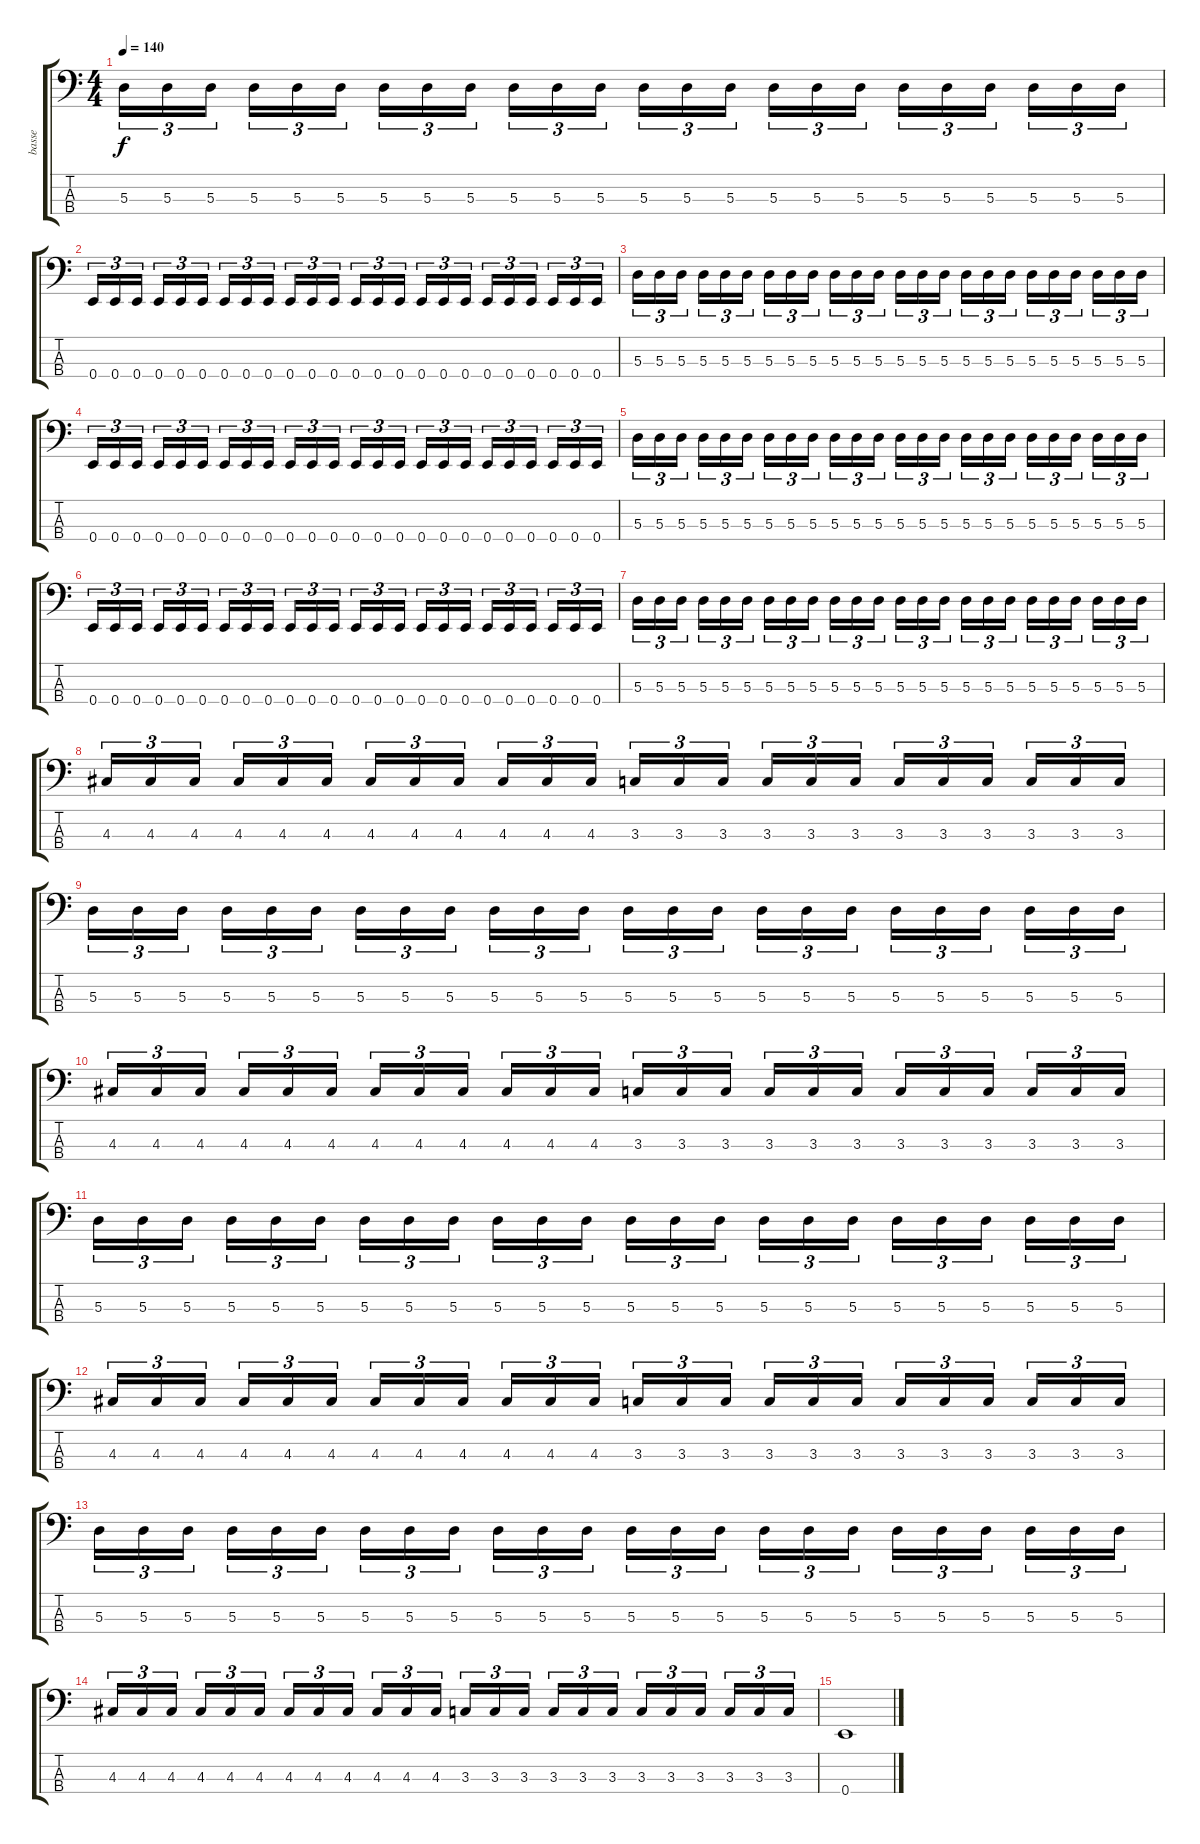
\track ("basse" "basse") {instrument electricbasspick}
\staff {score tabs}
\tuning (G2 D2 A1 E1) {hide}
\ts (4 4)
\tempo 140
\clef f4
\ks c
5.3.16{tu (3 2) dy f} 5.3.16{tu (3 2)} 5.3.16{tu (3 2)} 5.3.16{tu (3 2)} 5.3.16{tu (3 2)} 5.3.16{tu (3 2)} 5.3.16{tu (3 2)} 5.3.16{tu (3 2)} 5.3.16{tu (3 2)} 5.3.16{tu (3 2)} 5.3.16{tu (3 2)} 5.3.16{tu (3 2)} 5.3.16{tu (3 2)} 5.3.16{tu (3 2)} 5.3.16{tu (3 2)} 5.3.16{tu (3 2)} 5.3.16{tu (3 2)} 5.3.16{tu (3 2)} 5.3.16{tu (3 2)} 5.3.16{tu (3 2)} 5.3.16{tu (3 2)} 5.3.16{tu (3 2)} 5.3.16{tu (3 2)} 5.3.16{tu (3 2)} |
0.4.16{tu (3 2)} 0.4.16{tu (3 2)} 0.4.16{tu (3 2)} 0.4.16{tu (3 2)} 0.4.16{tu (3 2)} 0.4.16{tu (3 2)} 0.4.16{tu (3 2)} 0.4.16{tu (3 2)} 0.4.16{tu (3 2)} 0.4.16{tu (3 2)} 0.4.16{tu (3 2)} 0.4.16{tu (3 2)} 0.4.16{tu (3 2)} 0.4.16{tu (3 2)} 0.4.16{tu (3 2)} 0.4.16{tu (3 2)} 0.4.16{tu (3 2)} 0.4.16{tu (3 2)} 0.4.16{tu (3 2)} 0.4.16{tu (3 2)} 0.4.16{tu (3 2)} 0.4.16{tu (3 2)} 0.4.16{tu (3 2)} 0.4.16{tu (3 2)} |
5.3.16{tu (3 2)} 5.3.16{tu (3 2)} 5.3.16{tu (3 2)} 5.3.16{tu (3 2)} 5.3.16{tu (3 2)} 5.3.16{tu (3 2)} 5.3.16{tu (3 2)} 5.3.16{tu (3 2)} 5.3.16{tu (3 2)} 5.3.16{tu (3 2)} 5.3.16{tu (3 2)} 5.3.16{tu (3 2)} 5.3.16{tu (3 2)} 5.3.16{tu (3 2)} 5.3.16{tu (3 2)} 5.3.16{tu (3 2)} 5.3.16{tu (3 2)} 5.3.16{tu (3 2)} 5.3.16{tu (3 2)} 5.3.16{tu (3 2)} 5.3.16{tu (3 2)} 5.3.16{tu (3 2)} 5.3.16{tu (3 2)} 5.3.16{tu (3 2)} |
0.4.16{tu (3 2)} 0.4.16{tu (3 2)} 0.4.16{tu (3 2)} 0.4.16{tu (3 2)} 0.4.16{tu (3 2)} 0.4.16{tu (3 2)} 0.4.16{tu (3 2)} 0.4.16{tu (3 2)} 0.4.16{tu (3 2)} 0.4.16{tu (3 2)} 0.4.16{tu (3 2)} 0.4.16{tu (3 2)} 0.4.16{tu (3 2)} 0.4.16{tu (3 2)} 0.4.16{tu (3 2)} 0.4.16{tu (3 2)} 0.4.16{tu (3 2)} 0.4.16{tu (3 2)} 0.4.16{tu (3 2)} 0.4.16{tu (3 2)} 0.4.16{tu (3 2)} 0.4.16{tu (3 2)} 0.4.16{tu (3 2)} 0.4.16{tu (3 2)} |
5.3.16{tu (3 2)} 5.3.16{tu (3 2)} 5.3.16{tu (3 2)} 5.3.16{tu (3 2)} 5.3.16{tu (3 2)} 5.3.16{tu (3 2)} 5.3.16{tu (3 2)} 5.3.16{tu (3 2)} 5.3.16{tu (3 2)} 5.3.16{tu (3 2)} 5.3.16{tu (3 2)} 5.3.16{tu (3 2)} 5.3.16{tu (3 2)} 5.3.16{tu (3 2)} 5.3.16{tu (3 2)} 5.3.16{tu (3 2)} 5.3.16{tu (3 2)} 5.3.16{tu (3 2)} 5.3.16{tu (3 2)} 5.3.16{tu (3 2)} 5.3.16{tu (3 2)} 5.3.16{tu (3 2)} 5.3.16{tu (3 2)} 5.3.16{tu (3 2)} |
0.4.16{tu (3 2)} 0.4.16{tu (3 2)} 0.4.16{tu (3 2)} 0.4.16{tu (3 2)} 0.4.16{tu (3 2)} 0.4.16{tu (3 2)} 0.4.16{tu (3 2)} 0.4.16{tu (3 2)} 0.4.16{tu (3 2)} 0.4.16{tu (3 2)} 0.4.16{tu (3 2)} 0.4.16{tu (3 2)} 0.4.16{tu (3 2)} 0.4.16{tu (3 2)} 0.4.16{tu (3 2)} 0.4.16{tu (3 2)} 0.4.16{tu (3 2)} 0.4.16{tu (3 2)} 0.4.16{tu (3 2)} 0.4.16{tu (3 2)} 0.4.16{tu (3 2)} 0.4.16{tu (3 2)} 0.4.16{tu (3 2)} 0.4.16{tu (3 2)} |
5.3.16{tu (3 2)} 5.3.16{tu (3 2)} 5.3.16{tu (3 2)} 5.3.16{tu (3 2)} 5.3.16{tu (3 2)} 5.3.16{tu (3 2)} 5.3.16{tu (3 2)} 5.3.16{tu (3 2)} 5.3.16{tu (3 2)} 5.3.16{tu (3 2)} 5.3.16{tu (3 2)} 5.3.16{tu (3 2)} 5.3.16{tu (3 2)} 5.3.16{tu (3 2)} 5.3.16{tu (3 2)} 5.3.16{tu (3 2)} 5.3.16{tu (3 2)} 5.3.16{tu (3 2)} 5.3.16{tu (3 2)} 5.3.16{tu (3 2)} 5.3.16{tu (3 2)} 5.3.16{tu (3 2)} 5.3.16{tu (3 2)} 5.3.16{tu (3 2)} |
4.3.16{tu (3 2)} 4.3.16{tu (3 2)} 4.3.16{tu (3 2)} 4.3.16{tu (3 2)} 4.3.16{tu (3 2)} 4.3.16{tu (3 2)} 4.3.16{tu (3 2)} 4.3.16{tu (3 2)} 4.3.16{tu (3 2)} 4.3.16{tu (3 2)} 4.3.16{tu (3 2)} 4.3.16{tu (3 2)} 3.3.16{tu (3 2)} 3.3.16{tu (3 2)} 3.3.16{tu (3 2)} 3.3.16{tu (3 2)} 3.3.16{tu (3 2)} 3.3.16{tu (3 2)} 3.3.16{tu (3 2)} 3.3.16{tu (3 2)} 3.3.16{tu (3 2)} 3.3.16{tu (3 2)} 3.3.16{tu (3 2)} 3.3.16{tu (3 2)} |
5.3.16{tu (3 2)} 5.3.16{tu (3 2)} 5.3.16{tu (3 2)} 5.3.16{tu (3 2)} 5.3.16{tu (3 2)} 5.3.16{tu (3 2)} 5.3.16{tu (3 2)} 5.3.16{tu (3 2)} 5.3.16{tu (3 2)} 5.3.16{tu (3 2)} 5.3.16{tu (3 2)} 5.3.16{tu (3 2)} 5.3.16{tu (3 2)} 5.3.16{tu (3 2)} 5.3.16{tu (3 2)} 5.3.16{tu (3 2)} 5.3.16{tu (3 2)} 5.3.16{tu (3 2)} 5.3.16{tu (3 2)} 5.3.16{tu (3 2)} 5.3.16{tu (3 2)} 5.3.16{tu (3 2)} 5.3.16{tu (3 2)} 5.3.16{tu (3 2)} |
4.3.16{tu (3 2)} 4.3.16{tu (3 2)} 4.3.16{tu (3 2)} 4.3.16{tu (3 2)} 4.3.16{tu (3 2)} 4.3.16{tu (3 2)} 4.3.16{tu (3 2)} 4.3.16{tu (3 2)} 4.3.16{tu (3 2)} 4.3.16{tu (3 2)} 4.3.16{tu (3 2)} 4.3.16{tu (3 2)} 3.3.16{tu (3 2)} 3.3.16{tu (3 2)} 3.3.16{tu (3 2)} 3.3.16{tu (3 2)} 3.3.16{tu (3 2)} 3.3.16{tu (3 2)} 3.3.16{tu (3 2)} 3.3.16{tu (3 2)} 3.3.16{tu (3 2)} 3.3.16{tu (3 2)} 3.3.16{tu (3 2)} 3.3.16{tu (3 2)} |
5.3.16{tu (3 2)} 5.3.16{tu (3 2)} 5.3.16{tu (3 2)} 5.3.16{tu (3 2)} 5.3.16{tu (3 2)} 5.3.16{tu (3 2)} 5.3.16{tu (3 2)} 5.3.16{tu (3 2)} 5.3.16{tu (3 2)} 5.3.16{tu (3 2)} 5.3.16{tu (3 2)} 5.3.16{tu (3 2)} 5.3.16{tu (3 2)} 5.3.16{tu (3 2)} 5.3.16{tu (3 2)} 5.3.16{tu (3 2)} 5.3.16{tu (3 2)} 5.3.16{tu (3 2)} 5.3.16{tu (3 2)} 5.3.16{tu (3 2)} 5.3.16{tu (3 2)} 5.3.16{tu (3 2)} 5.3.16{tu (3 2)} 5.3.16{tu (3 2)} |
4.3.16{tu (3 2)} 4.3.16{tu (3 2)} 4.3.16{tu (3 2)} 4.3.16{tu (3 2)} 4.3.16{tu (3 2)} 4.3.16{tu (3 2)} 4.3.16{tu (3 2)} 4.3.16{tu (3 2)} 4.3.16{tu (3 2)} 4.3.16{tu (3 2)} 4.3.16{tu (3 2)} 4.3.16{tu (3 2)} 3.3.16{tu (3 2)} 3.3.16{tu (3 2)} 3.3.16{tu (3 2)} 3.3.16{tu (3 2)} 3.3.16{tu (3 2)} 3.3.16{tu (3 2)} 3.3.16{tu (3 2)} 3.3.16{tu (3 2)} 3.3.16{tu (3 2)} 3.3.16{tu (3 2)} 3.3.16{tu (3 2)} 3.3.16{tu (3 2)} |
5.3.16{tu (3 2)} 5.3.16{tu (3 2)} 5.3.16{tu (3 2)} 5.3.16{tu (3 2)} 5.3.16{tu (3 2)} 5.3.16{tu (3 2)} 5.3.16{tu (3 2)} 5.3.16{tu (3 2)} 5.3.16{tu (3 2)} 5.3.16{tu (3 2)} 5.3.16{tu (3 2)} 5.3.16{tu (3 2)} 5.3.16{tu (3 2)} 5.3.16{tu (3 2)} 5.3.16{tu (3 2)} 5.3.16{tu (3 2)} 5.3.16{tu (3 2)} 5.3.16{tu (3 2)} 5.3.16{tu (3 2)} 5.3.16{tu (3 2)} 5.3.16{tu (3 2)} 5.3.16{tu (3 2)} 5.3.16{tu (3 2)} 5.3.16{tu (3 2)} |
4.3.16{tu (3 2)} 4.3.16{tu (3 2)} 4.3.16{tu (3 2)} 4.3.16{tu (3 2)} 4.3.16{tu (3 2)} 4.3.16{tu (3 2)} 4.3.16{tu (3 2)} 4.3.16{tu (3 2)} 4.3.16{tu (3 2)} 4.3.16{tu (3 2)} 4.3.16{tu (3 2)} 4.3.16{tu (3 2)} 3.3.16{tu (3 2)} 3.3.16{tu (3 2)} 3.3.16{tu (3 2)} 3.3.16{tu (3 2)} 3.3.16{tu (3 2)} 3.3.16{tu (3 2)} 3.3.16{tu (3 2)} 3.3.16{tu (3 2)} 3.3.16{tu (3 2)} 3.3.16{tu (3 2)} 3.3.16{tu (3 2)} 3.3.16{tu (3 2)} |
0.4.1
